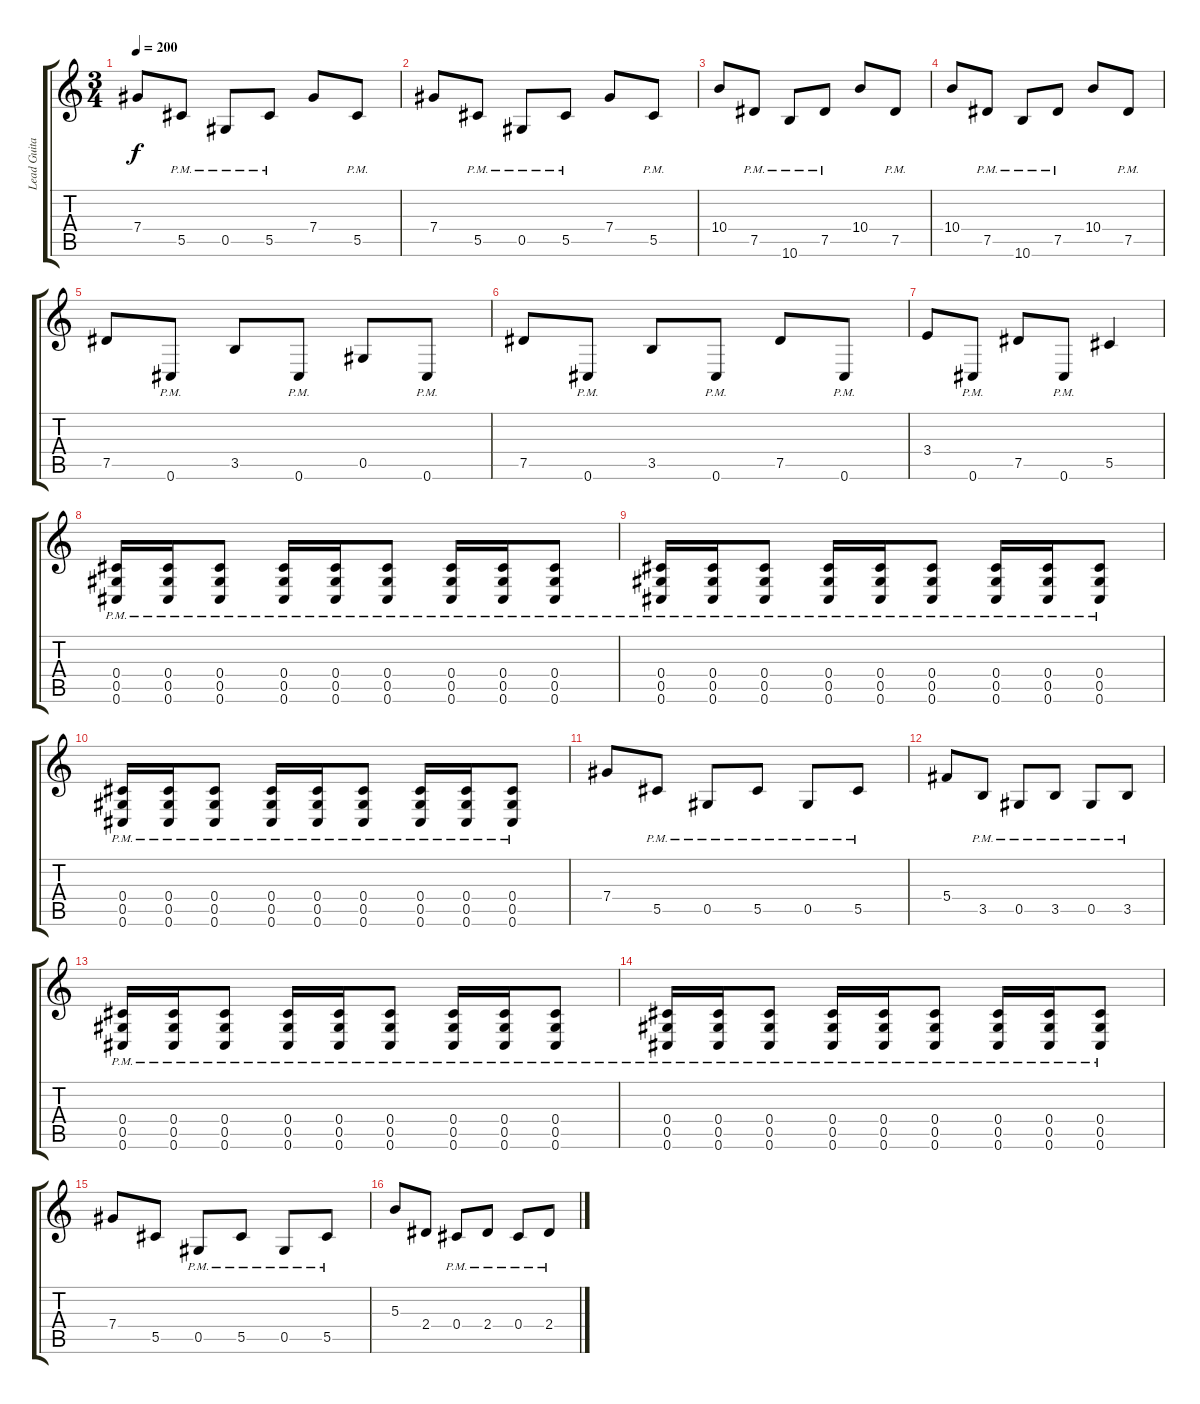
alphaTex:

\track ("Lead Guitar" "Lead Guita") {instrument distortionguitar}
\staff {score tabs}
\tuning (Eb4 Bb3 Gb3 Db3 Ab2 Db2) {hide}
\ts (3 4)
\tempo 200
\clef g2
\ks c
7.4.8{dy f} 5.5{pm}.8 0.5{pm}.8 5.5{pm}.8 7.4.8 5.5{pm}.8 |
7.4.8 5.5{pm}.8 0.5{pm}.8 5.5{pm}.8 7.4.8 5.5{pm}.8 |
10.4.8 7.5{pm}.8 10.6{pm}.8 7.5{pm}.8 10.4.8 7.5{pm}.8 |
10.4.8 7.5{pm}.8 10.6{pm}.8 7.5{pm}.8 10.4.8 7.5{pm}.8 |
7.5.8 0.6{pm}.8 3.5.8 0.6{pm}.8 0.5.8 0.6{pm}.8 |
7.5.8 0.6{pm}.8 3.5.8 0.6{pm}.8 7.5.8 0.6{pm}.8 |
3.4.8 0.6{pm}.8 7.5.8 0.6{pm}.8 5.5.4 |
(0.4{pm} 0.5{pm} 0.6{pm}).16 (0.4{pm} 0.5{pm} 0.6{pm}).16 (0.4{pm} 0.5{pm} 0.6{pm}).8 (0.4{pm} 0.5{pm} 0.6{pm}).16 (0.4{pm} 0.5{pm} 0.6{pm}).16 (0.4{pm} 0.5{pm} 0.6{pm}).8 (0.4{pm} 0.5{pm} 0.6{pm}).16 (0.4{pm} 0.5{pm} 0.6{pm}).16 (0.4{pm} 0.5{pm} 0.6{pm}).8 |
(0.4{pm} 0.5{pm} 0.6{pm}).16 (0.4{pm} 0.5{pm} 0.6{pm}).16 (0.4{pm} 0.5{pm} 0.6{pm}).8 (0.4{pm} 0.5{pm} 0.6{pm}).16 (0.4{pm} 0.5{pm} 0.6{pm}).16 (0.4{pm} 0.5{pm} 0.6{pm}).8 (0.4{pm} 0.5{pm} 0.6{pm}).16 (0.4{pm} 0.5{pm} 0.6{pm}).16 (0.4{pm} 0.5{pm} 0.6{pm}).8 |
(0.4{pm} 0.5{pm} 0.6{pm}).16 (0.4{pm} 0.5{pm} 0.6{pm}).16 (0.4{pm} 0.5{pm} 0.6{pm}).8 (0.4{pm} 0.5{pm} 0.6{pm}).16 (0.4{pm} 0.5{pm} 0.6{pm}).16 (0.4{pm} 0.5{pm} 0.6{pm}).8 (0.4{pm} 0.5{pm} 0.6{pm}).16 (0.4{pm} 0.5{pm} 0.6{pm}).16 (0.4{pm} 0.5{pm} 0.6{pm}).8 |
7.4.8 5.5{pm}.8 0.5{pm}.8 5.5{pm}.8 0.5{pm}.8 5.5{pm}.8 |
5.4.8 3.5{pm}.8 0.5{pm}.8 3.5{pm}.8 0.5{pm}.8 3.5{pm}.8 |
(0.4{pm} 0.5{pm} 0.6{pm}).16 (0.4{pm} 0.5{pm} 0.6{pm}).16 (0.4{pm} 0.5{pm} 0.6{pm}).8 (0.4{pm} 0.5{pm} 0.6{pm}).16 (0.4{pm} 0.5{pm} 0.6{pm}).16 (0.4{pm} 0.5{pm} 0.6{pm}).8 (0.4{pm} 0.5{pm} 0.6{pm}).16 (0.4{pm} 0.5{pm} 0.6{pm}).16 (0.4{pm} 0.5{pm} 0.6{pm}).8 |
(0.4{pm} 0.5{pm} 0.6{pm}).16 (0.4{pm} 0.5{pm} 0.6{pm}).16 (0.4{pm} 0.5{pm} 0.6{pm}).8 (0.4{pm} 0.5{pm} 0.6{pm}).16 (0.4{pm} 0.5{pm} 0.6{pm}).16 (0.4{pm} 0.5{pm} 0.6{pm}).8 (0.4{pm} 0.5{pm} 0.6{pm}).16 (0.4{pm} 0.5{pm} 0.6{pm}).16 (0.4{pm} 0.5{pm} 0.6{pm}).8 |
7.4.8 5.5.8 0.5{pm}.8 5.5{pm}.8 0.5{pm}.8 5.5{pm}.8 |
5.3.8 2.4.8 0.4{pm}.8 2.4{pm}.8 0.4{pm}.8 2.4{pm}.8
